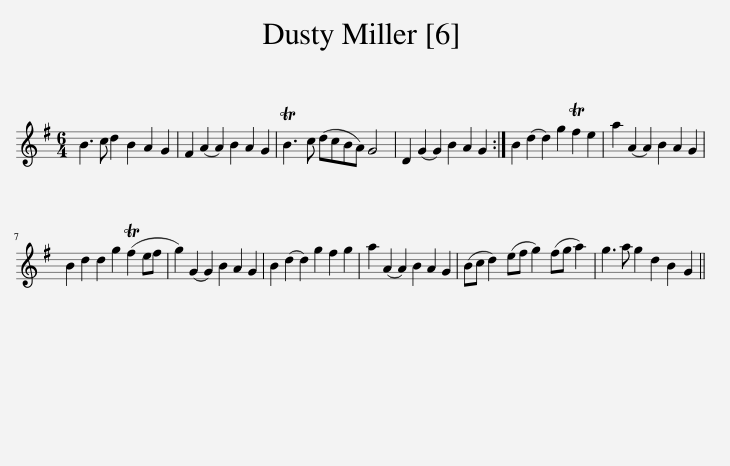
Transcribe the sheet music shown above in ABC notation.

X:1
L:1/8
M:6/4
I:linebreak $
K:G
V:1 treble
V:1
 B3 c d2 B2 A2 G2 | F2 (A2 A2) B2 A2 G2 | TB3 c (dcBA) G4 | D2 (G2 G2) B2 A2 G2 :| B2 (d2 d2) g2 Tf2 e2 | %5
 a2 (A2 A2) B2 A2 G2 |$ B2 d2 d2 g2 (Tf2 ef | g2) (G2 G2) B2 A2 G2 | B2 (d2 d2) g2 f2 g2 | a2 (A2 A2) B2 A2 G2 | %10
 (Bc d2) (ef g2) (fg a2) | g3 a g2 d2 B2 G2 || %12
